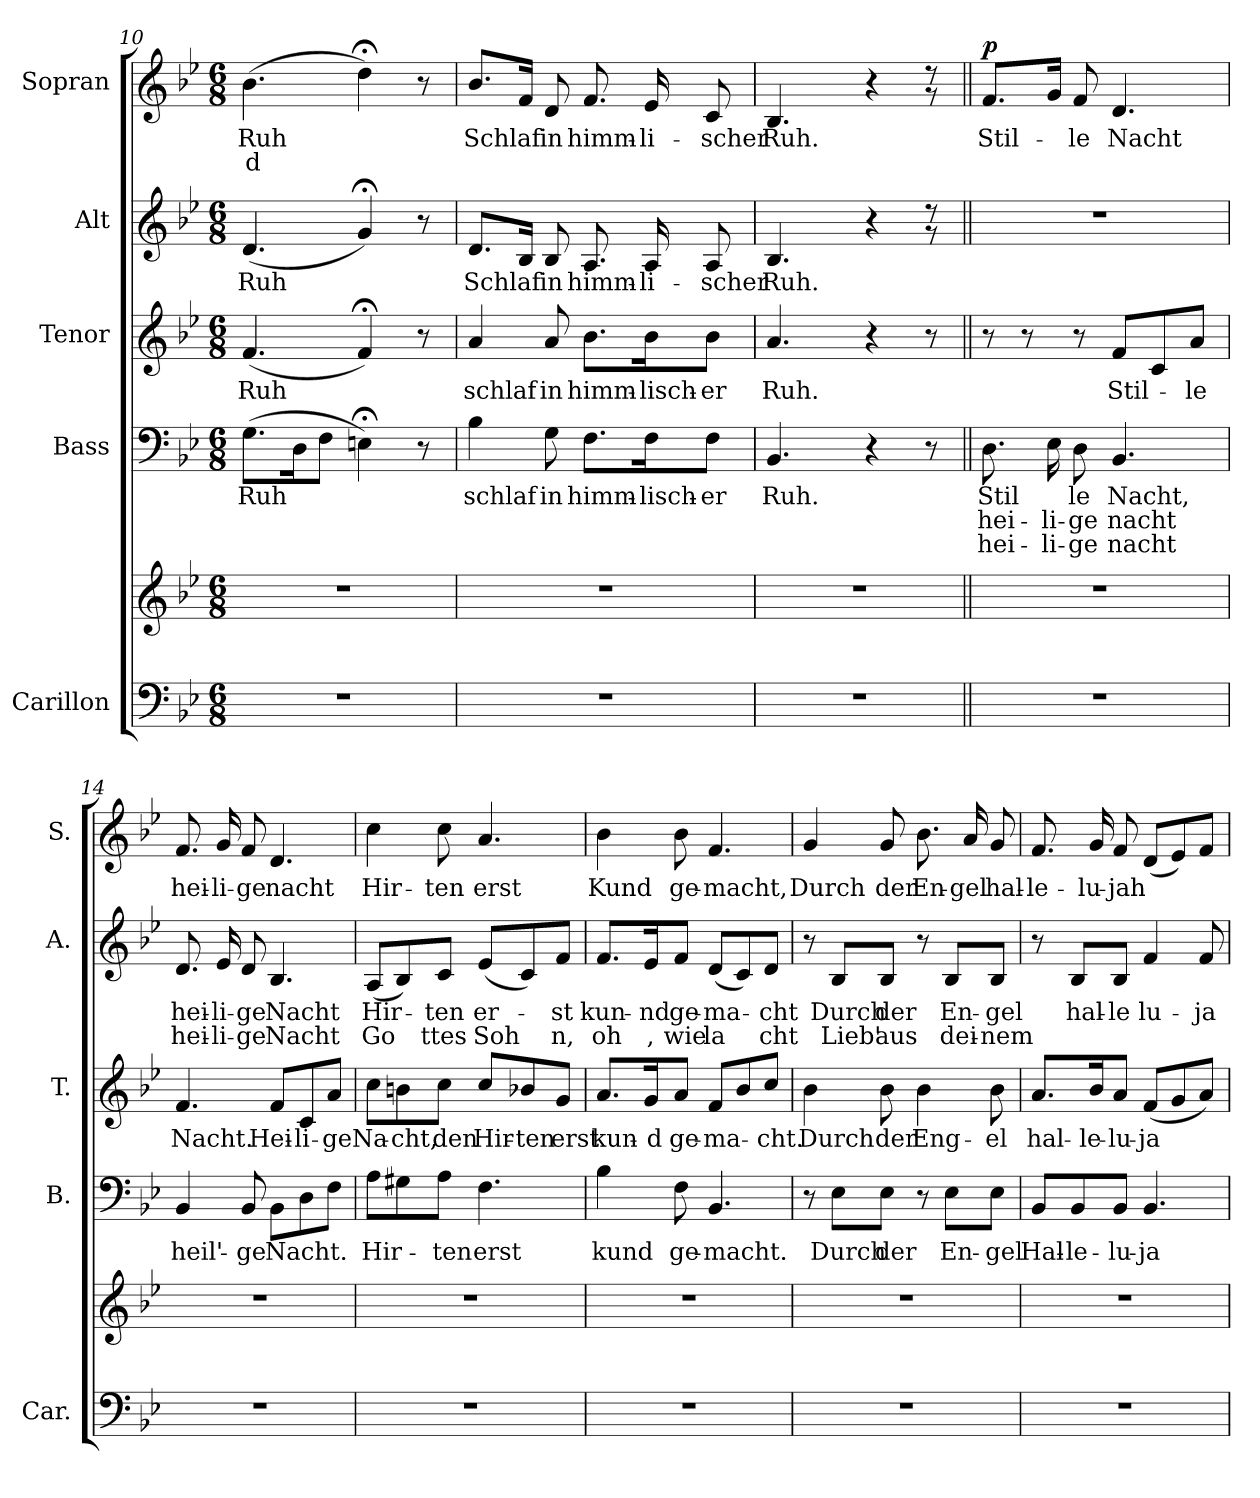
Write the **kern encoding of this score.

**kern	**kern	**kern	**text	**text	**text	**kern	**text	**kern	**text	**text	**kern	**text	**text	**dynam
*part5	*part5	*part4	*part4	*part4	*part4	*part3	*part3	*part2	*part2	*part2	*part1	*part1	*part1	*part1
*staff6	*staff5	*staff4	*staff4	*staff4	*staff4	*staff3	*staff3	*staff2	*staff2	*staff2	*staff1	*staff1	*staff1	*staff1
*I"Carillon	*	*I"Bass	*	*	*	*I"Tenor	*	*I"Alt	*	*	*I"Sopran	*	*	*
*I'Car.	*	*I'B.	*	*	*	*I'T.	*	*I'A.	*	*	*I'S.	*	*	*
*clefF4	*clefG2	*clefF4	*	*	*	*clefG2	*	*clefG2	*	*	*clefG2	*	*	*
*	*	*	*	*	*	*ITrd4c7	*	*	*	*	*	*	*	*
*k[b-e-]	*k[b-e-]	*k[b-e-]	*	*	*	*k[b-e-a-]	*	*k[b-e-]	*	*	*k[b-e-]	*	*	*
*M6/8	*M6/8	*M6/8	*	*	*	*M6/8	*	*M6/8	*	*	*M6/8	*	*	*
=10	=10	=10	=10	=10	=10	=10	=10	=10	=10	=10	=10	=10	=10	=10
!	!	!	!LO:LY:b	!	!	!	!LO:LY:b	!	!LO:LY:b	!	!	!LO:LY:b	!LO:LY:b	!
2.r	2.r	(>8.G\L	Ruh	.	.	(<4.B-/	Ruh	(<4.d/	Ruh	.	(>4.b-\	Ruh	d	.
.	.	16D\K	.	.	.	.	.	.	.	.	.	.	.	.
.	.	8F\J	.	.	.	.	.	.	.	.	.	.	.	.
.	.	4En;<\)	.	.	.	4B-;</)	.	4g;</)	.	.	4dd;<\)	.	.	.
.	.	8r	.	.	.	8r	.	8r	.	.	8r	.	.	.
=11	=11	=11	=11	=11	=11	=11	=11	=11	=11	=11	=11	=11	=11	=11
!	!	!	!LO:LY:b	!	!	!	!LO:LY:b	!	!LO:LY:b	!	!	!LO:LY:b	!	!
2.r	2.r	4B-\	schlaf	.	.	4d/	schlaf	8.d/L	Schlaf	.	8.b-/L	Schlaf	.	.
.	.	.	.	.	.	.	.	16B-/Jk	.	.	16f/Jk	.	.	.
!	!	!	!LO:LY:b	!	!	!	!LO:LY:b	!	!LO:LY:b	!	!	!LO:LY:b	!	!
.	.	8G\	in	.	.	8d/	in	8B-/	in	.	8d/	in	.	.
!	!	!	!LO:LY:b	!	!	!	!LO:LY:b	!	!LO:LY:b	!	!	!LO:LY:b	!	!
.	.	8.F\L	himm-	.	.	8.e-\L	himm-	8.A/	himm-	.	8.f/	himm-	.	.
!	!	!	!LO:LY:b	!	!	!	!LO:LY:b	!	!LO:LY:b	!	!	!LO:LY:b	!	!
.	.	16F\K	-lisch-	.	.	16e-\K	-lisch-	16A/	-li-	.	16e-/	-li-	.	.
!	!	!	!LO:LY:b	!	!	!	!LO:LY:b	!	!LO:LY:b	!	!	!LO:LY:b	!	!
.	.	8F\J	-er	.	.	8e-\J	-er	8A/	-scher	.	8c/	-scher	.	.
=12	=12	=12	=12	=12	=12	=12	=12	=12	=12	=12	=12	=12	=12	=12
!	!	!	!LO:LY:b	!	!	!	!LO:LY:b	!	!LO:LY:b	!	!	!LO:LY:b	!	!
*	*	*	*	*	*	*	*	*^	*	*	*^	*	*	*
2.r	2.r	4.BB-/	Ruh.	.	.	4.d/	Ruh.	4.B-/	8ryy	Ruh.	.	4.B-/	8ryy	Ruh.	.	.
*	*	*	*	*	*	*	*	*v	*v	*	*	*	*	*	*	*
*	*	*	*	*	*	*	*	*	*	*	*v	*v	*	*	*
.	.	4r	.	.	.	4r	.	4r	.	.	4r	.	.	.
*	*	*	*	*	*	*	*	*^	*	*	*^	*	*	*
.	.	8r	.	.	.	8r	.	8r	8r	.	.	8r	8r	.	.	.
!!LO:LB:g=z
=13||	=13||	=13||	=13||	=13||	=13||	=13||	=13||	=13||	=13||	=13||	=13||	=13||	=13||	=13||	=13||	=13||
!	!	!	!LO:LY:b	!LO:LY:b	!LO:LY:b	!	!	!	!	!	!	!	!	!LO:LY:b	!	!LO:DY:a
*	*	*	*	*	*	*	*	*v	*v	*	*	*	*	*	*	*
*	*	*	*	*	*	*	*	*	*	*	*v	*v	*	*	*
2.r	2.r	8.D\	-Stil	hei-	hei-	8r	.	2.r	.	.	8.f/L	Stil-	.	p
.	.	.	.	.	.	8r	.	.	.	.	.	.	.	.
!	!	!	!	!LO:LY:b	!LO:LY:b	!	!	!	!	!	!	!	!	!
.	.	16E-\	.	-li-	-li-	.	.	.	.	.	16g/Jk	.	.	.
!	!	!	!LO:LY:b	!LO:LY:b	!LO:LY:b	!	!	!	!	!	!	!LO:LY:b	!	!
.	.	8D\	le	-ge	-ge	8r	.	.	.	.	8f/	-le	.	.
!	!	!	!LO:LY:b	!LO:LY:b	!LO:LY:b	!	!LO:LY:b	!	!	!	!	!LO:LY:b	!	!
.	.	4.BB-/	Nacht,	nacht	nacht	8B-/L	Stil-	.	.	.	4.d/	Nacht	.	.
.	.	.	.	.	.	8F/	.	.	.	.	.	.	.	.
!	!	!	!	!	!	!	!LO:LY:b	!	!	!	!	!	!	!
.	.	.	.	.	.	8d/J	-le	.	.	.	.	.	.	.
=14	=14	=14	=14	=14	=14	=14	=14	=14	=14	=14	=14	=14	=14	=14
!	!	!	!LO:LY:b	!	!	!	!LO:LY:b	!	!LO:LY:b	!LO:LY:b	!	!LO:LY:b	!	!
2.r	2.r	4BB-/	heil'-	.	.	4.B-/	Nacht.	8.d/	hei-	hei-	8.f/	hei-	.	.
!	!	!	!	!	!	!	!	!	!LO:LY:b	!LO:LY:b	!	!LO:LY:b	!	!
.	.	.	.	.	.	.	.	16e-/	-li-	-li-	16g/	-li-	.	.
!	!	!	!LO:LY:b	!	!	!	!	!	!LO:LY:b	!LO:LY:b	!	!LO:LY:b	!	!
.	.	8BB-/	-ge	.	.	.	.	8d/	-ge	-ge	8f/	-ge	.	.
!	!	!	!LO:LY:b	!	!	!	!LO:LY:b	!	!LO:LY:b	!LO:LY:b	!	!LO:LY:b	!	!
.	.	8BB-\L	Nacht.	.	.	8B-/L	Hei-	4.B-/	Nacht	Nacht	4.d/	nacht	.	.
!	!	!	!	!	!	!	!LO:LY:b	!	!	!	!	!	!	!
.	.	8D\	.	.	.	8F/	-li-	.	.	.	.	.	.	.
!	!	!	!	!	!	!	!LO:LY:b	!	!	!	!	!	!	!
.	.	8F\J	.	.	.	8d/J	-ge	.	.	.	.	.	.	.
=15	=15	=15	=15	=15	=15	=15	=15	=15	=15	=15	=15	=15	=15	=15
!	!	!	!LO:LY:b	!	!	!	!LO:LY:b	!	!LO:LY:b	!LO:LY:b	!	!LO:LY:b	!	!
2.r	2.r	8A\L	Hir-	.	.	8f\L	Na-	(<8A/L	Hir-	Go	4cc\	Hir-	.	.
!	!	!	!	!	!	!	!LO:LY:b	!	!	!	!	!	!	!
.	.	8G#X\	.	.	.	8en\	-cht,	8B-/)	.	.	.	.	.	.
!	!	!	!LO:LY:b	!	!	!	!LO:LY:b	!	!LO:LY:b	!LO:LY:b	!	!LO:LY:b	!	!
.	.	8A\J	-ten	.	.	8f\J	den	8c/J	-ten	ttes	8cc\	-ten	.	.
!	!	!	!LO:LY:b	!	!	!	!LO:LY:b	!	!LO:LY:b	!LO:LY:b	!	!LO:LY:b	!	!
.	.	4.F\	erst	.	.	8f/L	Hir-	(<8e-/L	er-	Soh	4.a/	erst	.	.
!	!	!	!	!	!	!	!LO:LY:b	!	!	!	!	!	!	!
.	.	.	.	.	.	8e-X/	-ten	8c/)	.	.	.	.	.	.
!	!	!	!	!	!	!	!LO:LY:b	!	!LO:LY:b	!LO:LY:b	!	!	!	!
.	.	.	.	.	.	8c/J	erst	8f/J	-st	n,	.	.	.	.
=16	=16	=16	=16	=16	=16	=16	=16	=16	=16	=16	=16	=16	=16	=16
!	!	!	!LO:LY:b	!	!	!	!LO:LY:b	!	!LO:LY:b	!LO:LY:b	!	!LO:LY:b	!	!
2.r	2.r	4B-\	kund	.	.	8.d/L	kun-	8.f/L	-kun-	oh	4b-\	Kund	.	.
!	!	!	!	!	!	!	!LO:LY:b	!	!LO:LY:b	!LO:LY:b	!	!	!	!
.	.	.	.	.	.	16c/K	-d	16e-/K	-nd	,	.	.	.	.
!	!	!	!LO:LY:b	!	!	!	!LO:LY:b	!	!LO:LY:b	!LO:LY:b	!	!LO:LY:b	!	!
.	.	8F\	ge-	.	.	8d/J	ge-	8f/J	ge-	wie	8b-\	ge-	.	.
!	!	!	!LO:LY:b	!	!	!	!LO:LY:b	!	!LO:LY:b	!LO:LY:b	!	!LO:LY:b	!	!
.	.	4.BB-/	-macht.	.	.	8B-/L	-ma-	(<8d/L	-ma-	la	4.f/	-macht,	.	.
.	.	.	.	.	.	8e-/	.	8c/)	.	.	.	.	.	.
!	!	!	!	!	!	!	!LO:LY:b	!	!LO:LY:b	!LO:LY:b	!	!	!	!
.	.	.	.	.	.	8f/J	-cht.	8d/J	-cht	cht	.	.	.	.
!!LO:PB:g=z
=17	=17	=17	=17	=17	=17	=17	=17	=17	=17	=17	=17	=17	=17	=17
!	!	!	!	!	!	!	!LO:LY:b	!	!	!	!	!LO:LY:b	!	!
2.r	2.r	8r	.	.	.	4e-\	Durch	8r	.	.	4g/	Durch	.	.
!	!	!	!LO:LY:b	!	!	!	!	!	!LO:LY:b	!LO:LY:b	!	!	!	!
.	.	8E-\L	Durch	.	.	.	.	8B-/L	Durch	Lieb'	.	.	.	.
!	!	!	!LO:LY:b	!	!	!	!LO:LY:b	!	!LO:LY:b	!LO:LY:b	!	!LO:LY:b	!	!
.	.	8E-\J	der	.	.	8e-\	der	8B-/J	der	aus	8g/	der	.	.
!	!	!	!	!	!	!	!LO:LY:b	!	!	!	!	!LO:LY:b	!	!
.	.	8r	.	.	.	4e-\	Eng-	8r	.	.	8.b-\	En-	.	.
!	!	!	!LO:LY:b	!	!	!	!	!	!LO:LY:b	!LO:LY:b	!	!	!	!
.	.	8E-\L	En-	.	.	.	.	8B-/L	En-	dei-	.	.	.	.
!	!	!	!	!	!	!	!	!	!	!	!	!LO:LY:b	!	!
.	.	.	.	.	.	.	.	.	.	.	16a/	-gel	.	.
!	!	!	!LO:LY:b	!	!	!	!LO:LY:b	!	!LO:LY:b	!LO:LY:b	!	!LO:LY:b	!	!
.	.	8E-\J	-gel	.	.	8e-\	-el	8B-/J	-gel	-nem	8g/	hal-	.	.
=18	=18	=18	=18	=18	=18	=18	=18	=18	=18	=18	=18	=18	=18	=18
!	!	!	!LO:LY:b	!	!	!	!LO:LY:b	!	!	!	!	!LO:LY:b	!	!
2.r	2.r	8BB-/L	Hal-	.	.	8.d/L	hal-	8r	.	.	8.f/	-le-	.	.
!	!	!	!LO:LY:b	!	!	!	!	!	!LO:LY:b	!	!	!	!	!
.	.	8BB-/	-le-	.	.	.	.	8B-/L	hal-	.	.	.	.	.
!	!	!	!	!	!	!	!LO:LY:b	!	!	!	!	!LO:LY:b	!	!
.	.	.	.	.	.	16e-/K	-le-	.	.	.	16g/	-lu-	.	.
!	!	!	!LO:LY:b	!	!	!	!LO:LY:b	!	!LO:LY:b	!	!	!LO:LY:b	!	!
.	.	8BB-/J	-lu-	.	.	8d/J	-lu-	8B-/J	-le	.	8f/	-jah	.	.
!	!	!	!LO:LY:b	!	!	!	!LO:LY:b	!	!LO:LY:b	!	!	!	!	!
.	.	4.BB-/	-ja	.	.	(<8B-/L	-ja	4f/	lu-	.	(<8d/L	.	.	.
.	.	.	.	.	.	8c/	.	.	.	.	8e-/)	.	.	.
!	!	!	!	!	!	!	!	!	!LO:LY:b	!	!	!	!	!
.	.	.	.	.	.	8d/J)	.	8f/	-ja	.	8f/J	.	.	.
=	=	=	=	=	=	=	=	=	=	=	=	=	=	=
*-	*-	*-	*-	*-	*-	*-	*-	*-	*-	*-	*-	*-	*-	*-
